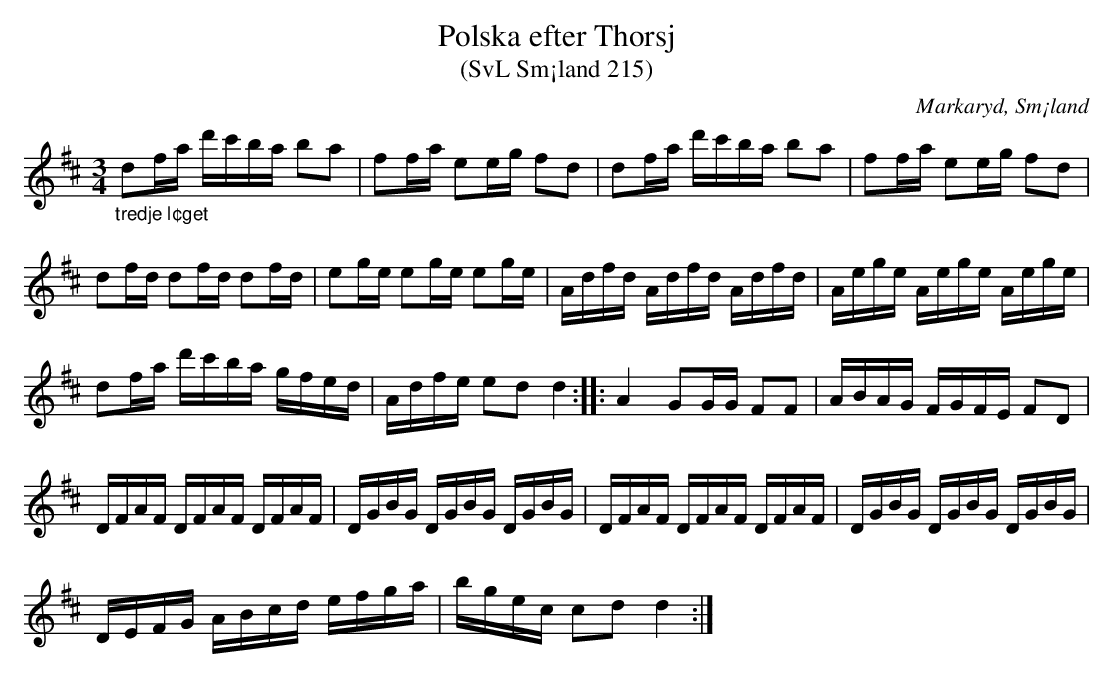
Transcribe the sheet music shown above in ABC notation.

X:1
T:Polska efter Thorsj
T:(SvL Sm¡land 215)
O:Markaryd, Sm¡land
M:3/4
L:1/16
K:D
"_tredje l¢get"d2fa d'c'ba b2a2 | f2fa e2eg f2d2 | d2fa d'c'ba b2a2 | f2fa e2eg f2d2 |
d2fd d2fd d2fd | e2ge e2ge e2ge | Adfd Adfd Adfd | Aege Aege Aege |
d2fa d'c'ba gfed | Adfe e2d2 d4 :: A4 G2GG F2F2 | ABAG FGFE F2D2 |
DFAF DFAF DFAF | DGBG DGBG DGBG  | DFAF DFAF DFAF | DGBG DGBG DGBG  |
DEFG ABcd efga | bgec c2d2 d4 :|
